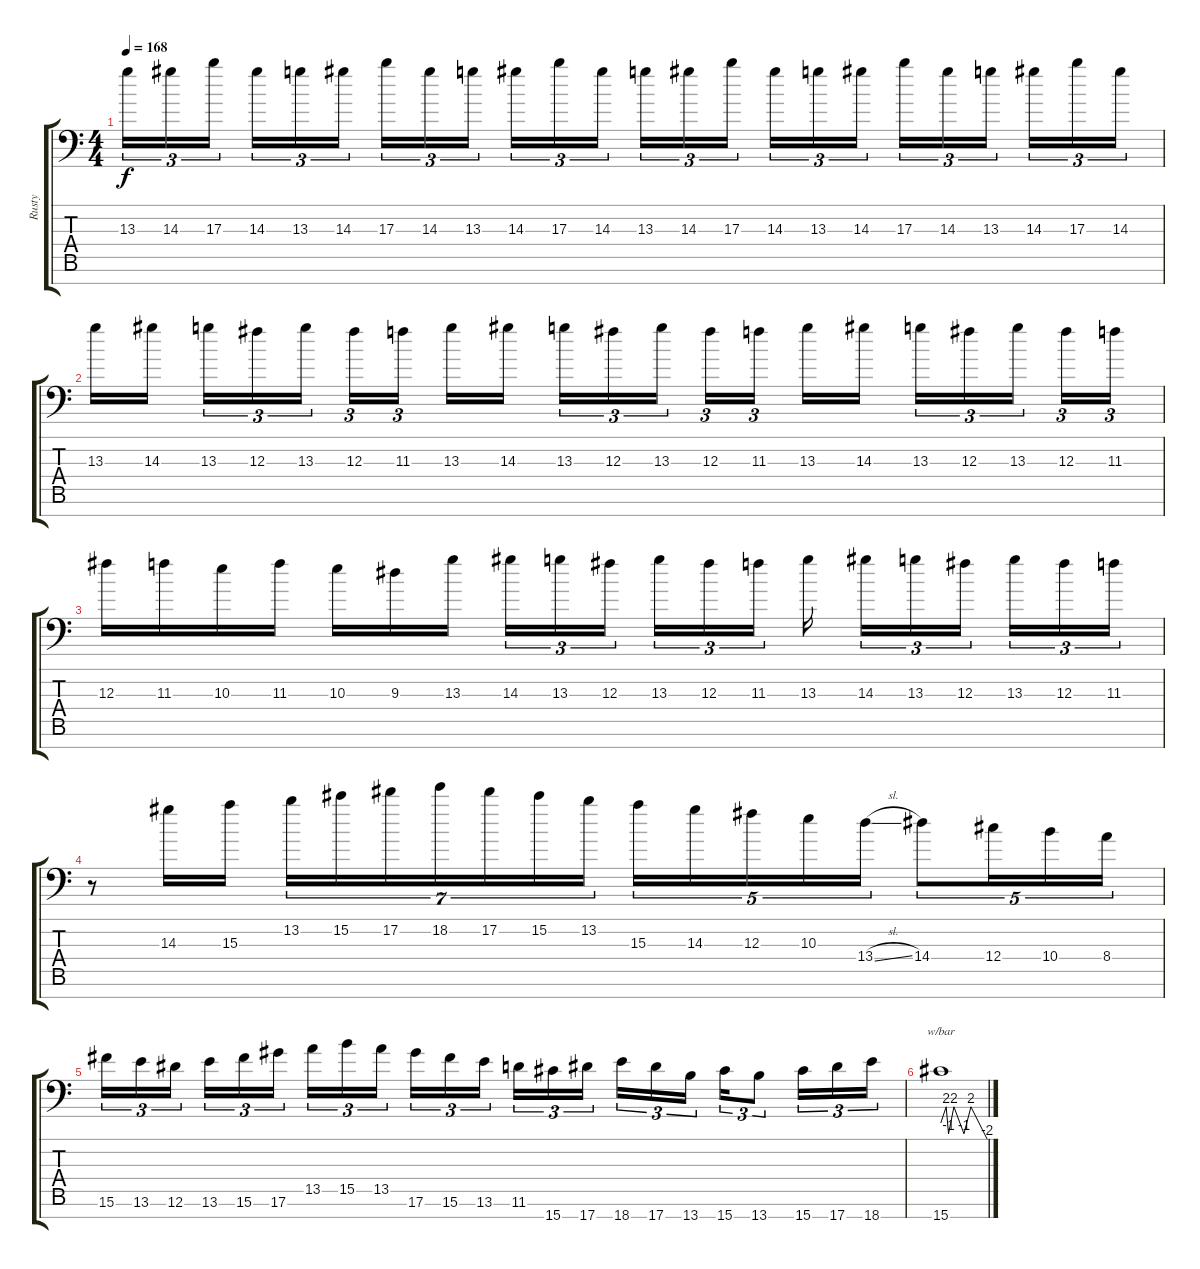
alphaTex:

\track ("Rusty" "Rusty") {instrument distortionguitar}
\staff {score tabs}
\tuning (Eb4 Bb3 Gb3 Db3 Ab2 Eb2 Bb1) {hide}
\ts (4 4)
\tempo 168
\clef f4
\ks c
13.3.16{tu (3 2) dy f} 14.3.16{tu (3 2)} 17.3.16{tu (3 2)} 14.3.16{tu (3 2)} 13.3.16{tu (3 2)} 14.3.16{tu (3 2)} 17.3.16{tu (3 2)} 14.3.16{tu (3 2)} 13.3.16{tu (3 2)} 14.3.16{tu (3 2)} 17.3.16{tu (3 2)} 14.3.16{tu (3 2)} 13.3.16{tu (3 2)} 14.3.16{tu (3 2)} 17.3.16{tu (3 2)} 14.3.16{tu (3 2)} 13.3.16{tu (3 2)} 14.3.16{tu (3 2)} 17.3.16{tu (3 2)} 14.3.16{tu (3 2)} 13.3.16{tu (3 2)} 14.3.16{tu (3 2)} 17.3.16{tu (3 2)} 14.3.16{tu (3 2)} |
13.3.16 14.3.16 13.3.16{tu (3 2)} 12.3.16{tu (3 2)} 13.3.16{tu (3 2)} 12.3.16{tu (3 2)} 11.3.16{tu (3 2)} 13.3.16 14.3.16 13.3.16{tu (3 2)} 12.3.16{tu (3 2)} 13.3.16{tu (3 2)} 12.3.16{tu (3 2)} 11.3.16{tu (3 2)} 13.3.16 14.3.16 13.3.16{tu (3 2)} 12.3.16{tu (3 2)} 13.3.16{tu (3 2)} 12.3.16{tu (3 2)} 11.3.16{tu (3 2)} |
12.3.16 11.3.16 10.3.16 11.3.16 10.3.16 9.3.16 13.3.16 14.3.16{tu (3 2)} 13.3.16{tu (3 2)} 12.3.16{tu (3 2)} 13.3.16{tu (3 2)} 12.3.16{tu (3 2)} 11.3.16{tu (3 2)} 13.3.16 14.3.16{tu (3 2)} 13.3.16{tu (3 2)} 12.3.16{tu (3 2)} 13.3.16{tu (3 2)} 12.3.16{tu (3 2)} 11.3.16{tu (3 2)} |
r.8{volume 14} 14.3.16 15.3.16 13.2.16{tu (7 4)} 15.2.16{tu (7 4)} 17.2.16{tu (7 4)} 18.2.16{tu (7 4)} 17.2.16{tu (7 4)} 15.2.16{tu (7 4)} 13.2.16{tu (7 4)} 15.3.16{tu (5 4)} 14.3.16{tu (5 4)} 12.3.16{tu (5 4)} 10.3.16{tu (5 4)} 13.4{sl}.16{tu (5 4)} 14.4.8{tu (5 4)} 12.4.16{tu (5 4)} 10.4.16{tu (5 4)} 8.4.16{tu (5 4)} |
15.6.16{tu (3 2)} 13.6.16{tu (3 2)} 12.6.16{tu (3 2)} 13.6.16{tu (3 2)} 15.6.16{tu (3 2)} 17.6.16{tu (3 2)} 13.5.16{tu (3 2)} 15.5.16{tu (3 2)} 13.5.16{tu (3 2)} 17.6.16{tu (3 2)} 15.6.16{tu (3 2)} 13.6.16{tu (3 2)} 11.6.16{tu (3 2)} 15.7.16{tu (3 2)} 17.7.16{tu (3 2)} 18.7.16{tu (3 2)} 17.7.16{tu (3 2)} 13.7.16{tu (3 2)} 15.7.16{tu (3 2)} 13.7.8{tu (3 2)} 15.7.16{tu (3 2)} 17.7.16{tu (3 2)} 18.7.16{tu (3 2)} |
15.7.1{tbe (custom default 0 0 7 8 10 -4 17 8 30 -4 39 8 60 -8)}
